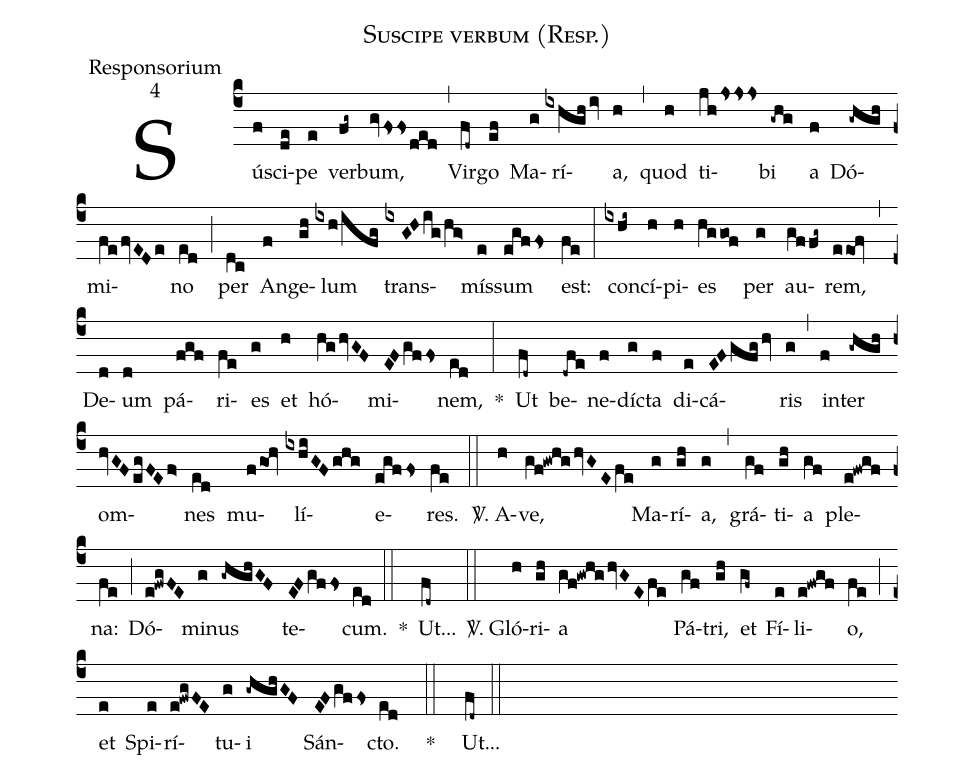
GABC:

name:Suscipe verbum (Resp.);
office-part:Responsorium;
mode:4;
%%
(c4)Sú(f)sci(de)pe(e) ver(fg~)bum,(gv/fssded) (,) Vir(fd~)go(ef) Ma(g)rí(ixhgh/iv)a,(h) (,) quod(h) ti(jhjsss)bi(-ghg) a(f) Dó(-ghgh)mi(fe/fvEDe)no(ed) (;) per(dc) An(f)ge(gh)lum(ixh/ifg) trans(ixGHig/hg>)mís(e)sum(egffs) est:(fe) (:) con(ixhi~)cí(h)pi(h)es(hggof) per(g) au(gffg~)rem,(eeof) (,) De(d)um(d) pá(fgf)ri(fe)es(g) et(h) hó(hg/hvGF)mi(EFgffs)nem,(ed) *(:) Ut(fd~) be(-dfe)ne(f)díc(g)ta(f) di(e)cá(EFgfg/hv)ris(g) (,) in(f)ter(-ghgh) om(hvGF/egFEf>)nes(ed) mu(fgoh)lí(ixhiGFghg)e(egffs)res.(fe) (::)

<sp>V/</sp>. A(h)ve,(gf!gwhg/hvGEfe) Ma(g)rí(gh)a,(g) (,) grá(gf)ti(gh)a(gf) ple(e!fwgf)na:(fe) (;) Dó(e!fwgFE)mi(g)nus(-ghghGF) te(EFgffs)cum.(ed) (::)
*() Ut...(fd~) (::)

<sp>V/</sp>. Gló(h)ri(gh)a(gf!gwhg/hvGEfe) Pá(gf)tri,(gh) et(gf~) Fí(e)li(e!fwgf)o,(fe) (;)et(e) Spi(e)rí(e!fwgFE)tu(g)i(-ghghGF) Sán(EFgffs)cto.(ed) ( ::)
*() Ut...(fd~) (::)
